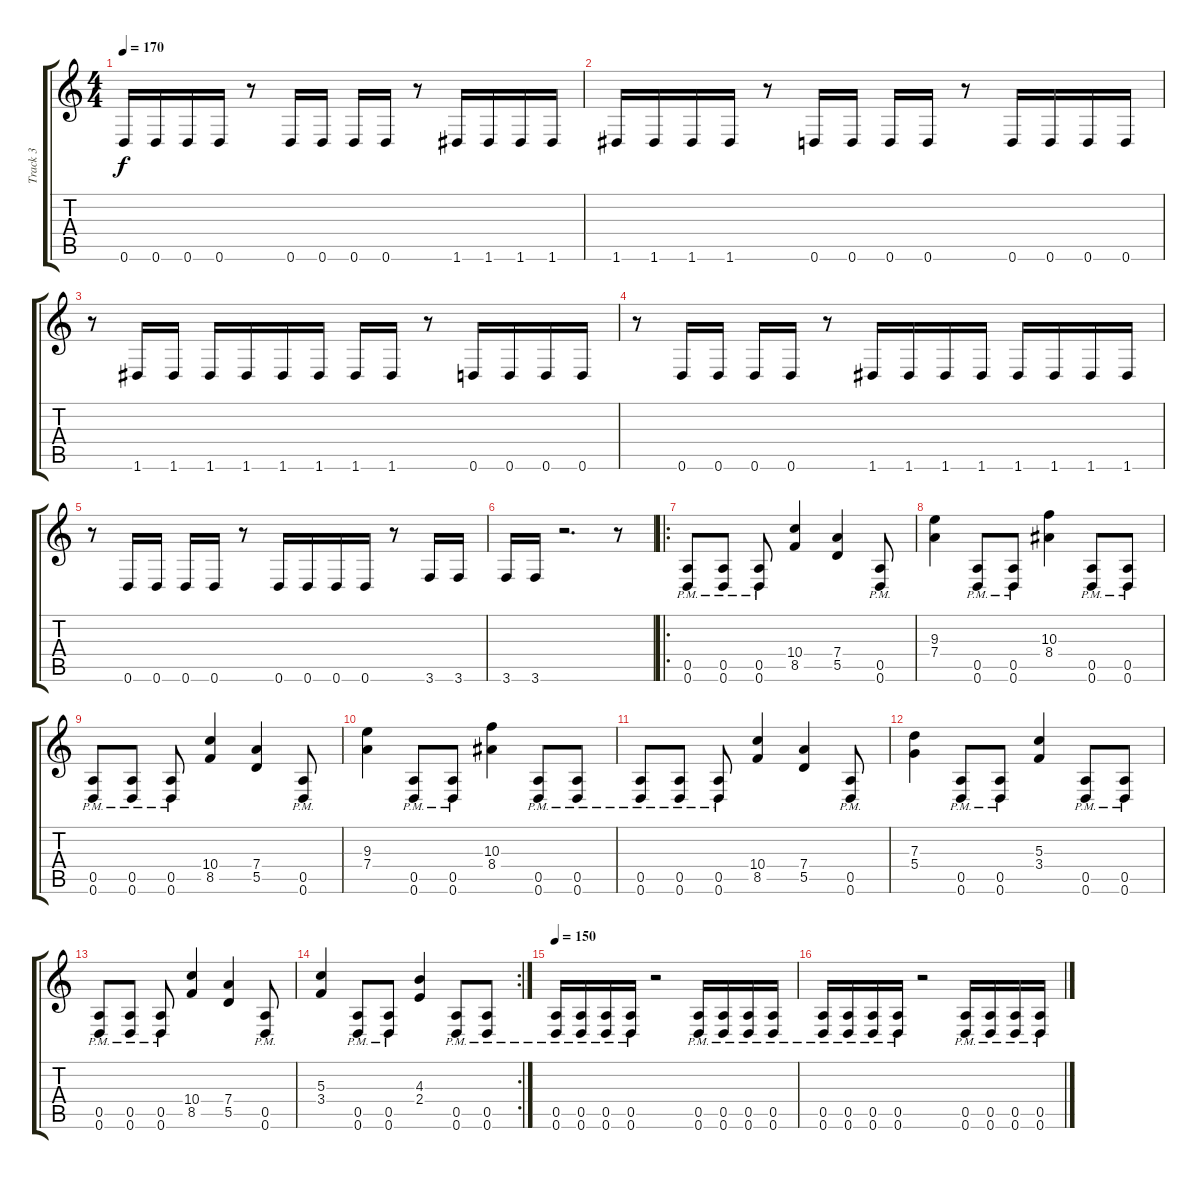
\track ("Track 3" "Track 3") {instrument distortionguitar}
\staff {score tabs}
\tuning (E4 B3 G3 D3 A2 D2) {hide}
\ts (4 4)
\tempo 170
\clef g2
\ks c
0.6.16{dy f} 0.6.16 0.6.16 0.6.16 r.8 0.6.16 0.6.16 0.6.16 0.6.16 r.8 1.6.16 1.6.16 1.6.16 1.6.16 |
1.6.16 1.6.16 1.6.16 1.6.16 r.8 0.6.16 0.6.16 0.6.16 0.6.16 r.8 0.6.16 0.6.16 0.6.16 0.6.16 |
r.8 1.6.16 1.6.16 1.6.16 1.6.16 1.6.16 1.6.16 1.6.16 1.6.16 r.8 0.6.16 0.6.16 0.6.16 0.6.16 |
r.8 0.6.16 0.6.16 0.6.16 0.6.16 r.8 1.6.16 1.6.16 1.6.16 1.6.16 1.6.16 1.6.16 1.6.16 1.6.16 |
r.8 0.6.16 0.6.16 0.6.16 0.6.16 r.8 0.6.16 0.6.16 0.6.16 0.6.16 r.8 3.6.16 3.6.16 |
3.6.16 3.6.16 r.2{d} r.8 |
\ro
(0.5{pm} 0.6{pm}).8 (0.5{pm} 0.6{pm}).8 (0.5{pm} 0.6{pm}).8 (10.4 8.5).4 (7.4 5.5).4 (0.5{pm} 0.6).8 |
(9.3 7.4).4 (0.5{pm} 0.6{pm}).8 (0.5{pm} 0.6{pm}).8 (10.3 8.4).4 (0.5{pm} 0.6{pm}).8 (0.5{pm} 0.6{pm}).8 |
(0.5{pm} 0.6{pm}).8 (0.5{pm} 0.6{pm}).8 (0.5{pm} 0.6{pm}).8 (10.4 8.5).4 (7.4 5.5).4 (0.5{pm} 0.6).8 |
(9.3 7.4).4 (0.5{pm} 0.6{pm}).8 (0.5{pm} 0.6{pm}).8 (10.3 8.4).4 (0.5{pm} 0.6{pm}).8 (0.5{pm} 0.6{pm}).8 |
(0.5{pm} 0.6{pm}).8 (0.5{pm} 0.6{pm}).8 (0.5{pm} 0.6{pm}).8 (10.4 8.5).4 (7.4 5.5).4 (0.5{pm} 0.6).8 |
(7.3 5.4).4 (0.5{pm} 0.6{pm}).8 (0.5{pm} 0.6{pm}).8 (5.3 3.4).4 (0.5{pm} 0.6{pm}).8 (0.5{pm} 0.6{pm}).8 |
(0.5{pm} 0.6{pm}).8 (0.5{pm} 0.6{pm}).8 (0.5{pm} 0.6{pm}).8 (10.4 8.5).4 (7.4 5.5).4 (0.5{pm} 0.6).8 |
\rc 2
(5.3 3.4).4 (0.5{pm} 0.6{pm}).8 (0.5{pm} 0.6{pm}).8 (4.3 2.4).4 (0.5{pm} 0.6{pm}).8 (0.5{pm} 0.6{pm}).8 |
\tempo 150
(0.5{pm} 0.6{pm}).16 (0.5{pm} 0.6{pm}).16 (0.5{pm} 0.6{pm}).16 (0.5{pm} 0.6{pm}).16 r.2 (0.5{pm} 0.6{pm}).16 (0.5{pm} 0.6{pm}).16 (0.5{pm} 0.6{pm}).16 (0.5{pm} 0.6{pm}).16 |
(0.5{pm} 0.6{pm}).16 (0.5{pm} 0.6{pm}).16 (0.5{pm} 0.6{pm}).16 (0.5{pm} 0.6{pm}).16 r.2 (0.5{pm} 0.6{pm}).16 (0.5{pm} 0.6{pm}).16 (0.5{pm} 0.6{pm}).16 (0.5{pm} 0.6{pm}).16
